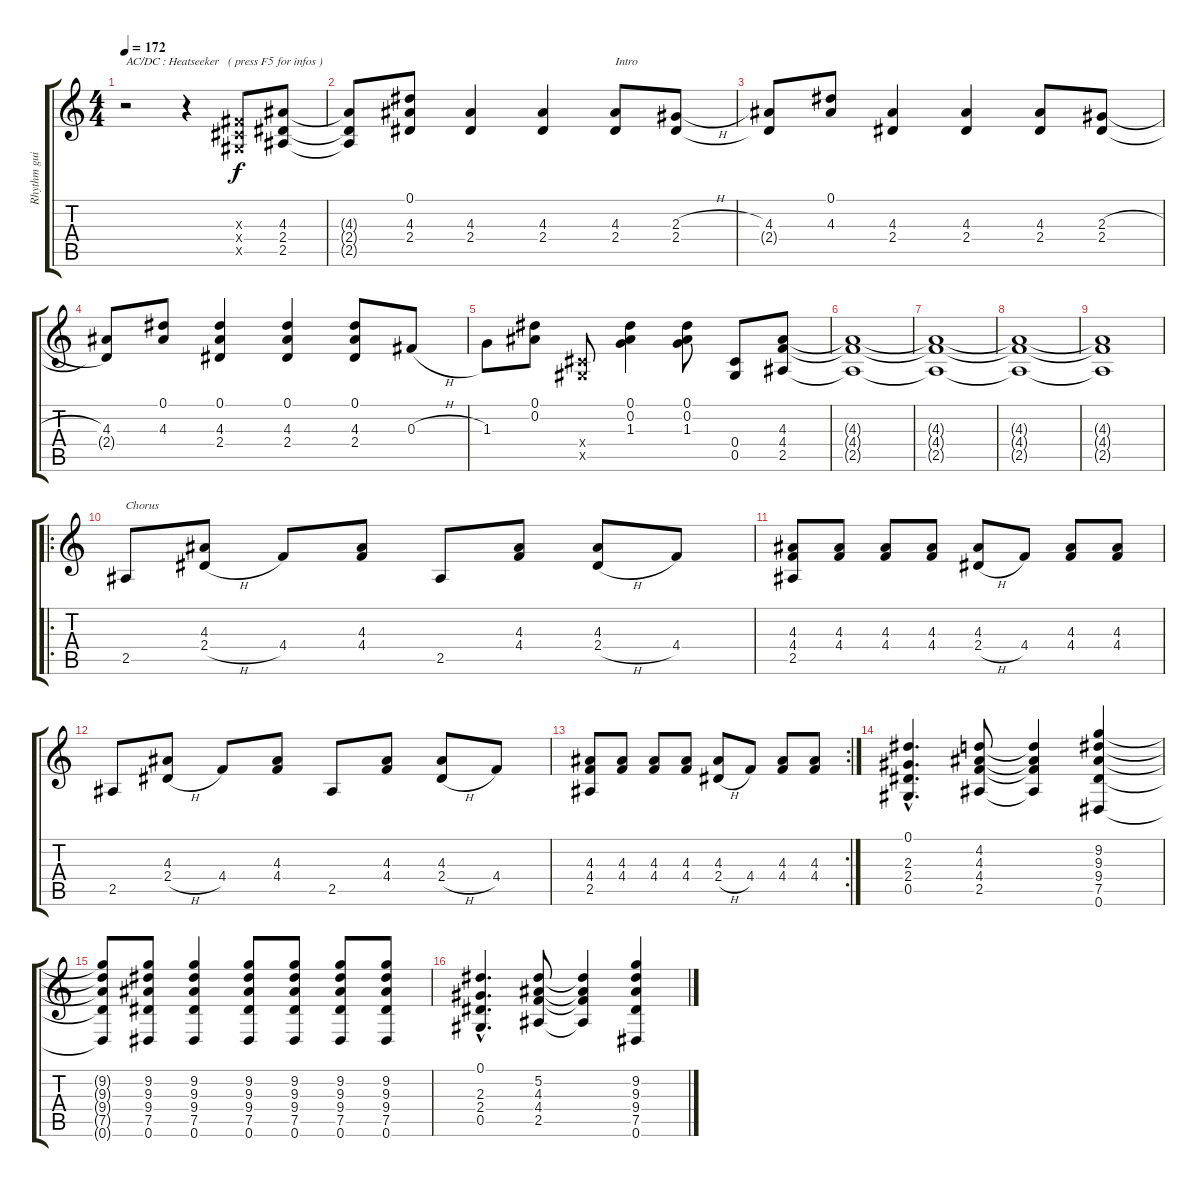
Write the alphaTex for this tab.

\track ("Rhythm guitar" "Rhythm gui") {instrument overdrivenguitar}
\staff {score tabs}
\tuning (Eb4 Bb3 Gb3 Db3 Ab2 Eb2) {hide}
\ts (4 4)
\tempo 172
\clef g2
\ks c
r.2{txt "AC/DC : Heatseeker   ( press F5 for infos )" dy f instrument overdrivenguitar} r.4 (0.3{x} 0.4{x} 0.5{x}).8 (4.3 2.4 2.5).8 |
(4.3{t} 2.4{t} 2.5{t}).8 (0.1 4.3 2.4).8 (4.3 2.4).4 (4.3 2.4).4 (4.3 2.4).8{txt "Intro"} (2.3{h} 2.4).8 |
(4.3 2.4{t}).8 (0.1 4.3).8 (4.3 2.4).4 (4.3 2.4).4 (4.3 2.4).8 (2.3{h} 2.4).8 |
(4.3 2.4{t}).8 (0.1 4.3).8 (0.1 4.3 2.4).4 (0.1 4.3 2.4).4 (0.1 4.3 2.4).8 0.3{h}.8 |
1.3.8 (0.1 0.2).8 (0.4{x} 0.5{x}).8 (0.1 0.2 1.3).4 (0.1 0.2 1.3).8 (0.4 0.5).8 (4.3 4.4 2.5).8 |
(4.3{t} 4.4{t} 2.5{t}).1 |
(4.3{t} 4.4{t} 2.5{t}).1 |
(4.3{t} 4.4{t} 2.5{t}).1 |
(4.3{t} 4.4{t} 2.5{t}).1 |
\ro
2.5.8{txt "Chorus"} (4.3 2.4{h}).8 4.4.8 (4.3 4.4).8 2.5.8 (4.3 4.4).8 (4.3 2.4{h}).8 4.4.8 |
(4.3 4.4 2.5).8 (4.3 4.4).8 (4.3 4.4).8 (4.3 4.4).8 (4.3 2.4{h}).8 4.4.8 (4.3 4.4).8 (4.3 4.4).8 |
2.5.8 (4.3 2.4{h}).8 4.4.8 (4.3 4.4).8 2.5.8 (4.3 4.4).8 (4.3 2.4{h}).8 4.4.8 |
\rc 2
(4.3 4.4 2.5).8 (4.3 4.4).8 (4.3 4.4).8 (4.3 4.4).8 (4.3 2.4{h}).8 4.4.8 (4.3 4.4).8 (4.3 4.4).8 |
(0.1{hac} 2.3{hac} 2.4{hac} 0.5{hac}).4{d} (4.2 4.3 4.4 2.5).8 (4.2{t} 4.3{t} 4.4{t} 2.5{t}).4 (9.2 9.3 9.4 7.5 0.6).4 |
(9.2{t} 9.3{t} 9.4{t} 7.5{t} 0.6{t}).8 (9.2 9.3 9.4 7.5 0.6).8 (9.2 9.3 9.4 7.5 0.6).4 (9.2 9.3 9.4 7.5 0.6).8 (9.2 9.3 9.4 7.5 0.6).8 (9.2 9.3 9.4 7.5 0.6).8 (9.2 9.3 9.4 7.5 0.6).8 |
(0.1{hac} 2.3{hac} 2.4{hac} 0.5{hac}).4{d} (5.2 4.3 4.4 2.5).8 (5.2{t} 4.3{t} 4.4{t} 2.5{t}).4 (9.2 9.3 9.4 7.5 0.6).4
